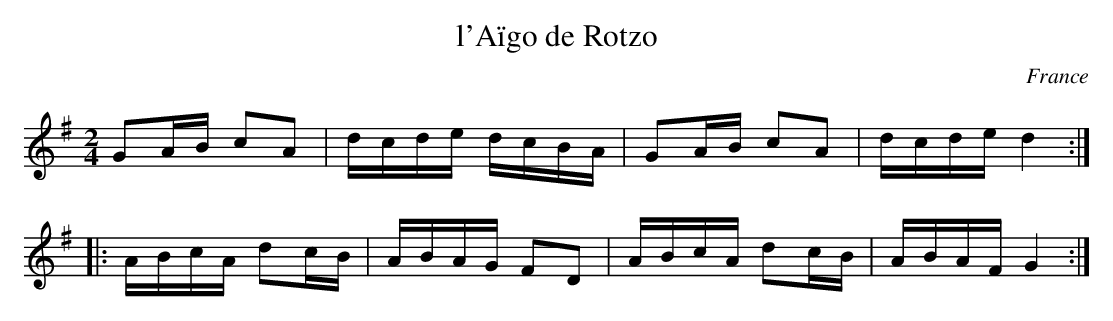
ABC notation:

X:1
T:l'Aïgo de Rotzo
M:2/4
O:France
K:G
G2AB c2A2| dcde dcBA| G2AB c2A2| dcde d4 ::
ABcA d2cB| ABAG F2D2| ABcA d2cB| ABAF G4 :|
